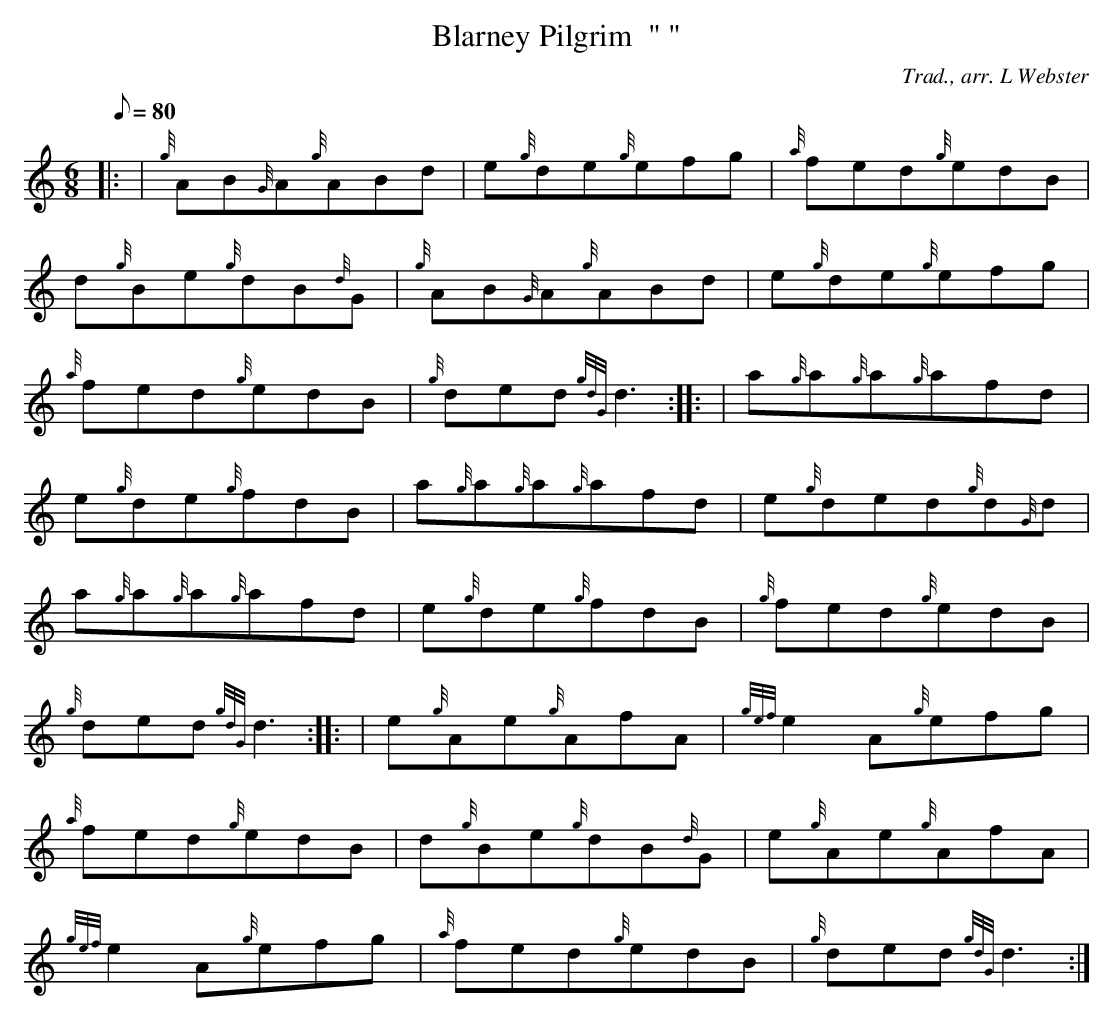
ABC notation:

X:1
T:Blarney Pilgrim  "	"
M:6/8
L:1/8
Q:80
C:Trad., arr. L Webster
K:HP
|: | {g}AB{G}A{g}ABd | \
e{g}de{g}efg | \
{a}fed{g}edB |
d{g}Be{g}dB{d}G | \
{g}AB{G}A{g}ABd | \
e{g}de{g}efg |
{a}fed{g}edB | \
{g}ded{gdG}d3 :: \
| a{g}a{g}a{g}afd |
e{g}de{g}fdB | \
a{g}a{g}a{g}afd | \
e{g}ded{g}d{G}d |
a{g}a{g}a{g}afd | \
e{g}de{g}fdB | \
{g}fed{g}edB |
{g}ded{gdG}d3 :: \
| e{g}Ae{g}AfA | \
{gef}e2A{g}efg |
{a}fed{g}edB | \
d{g}Be{g}dB{d}G | \
e{g}Ae{g}AfA |
{gef}e2A{g}efg | \
{a}fed{g}edB | \
{g}ded{gdG}d3 :|
